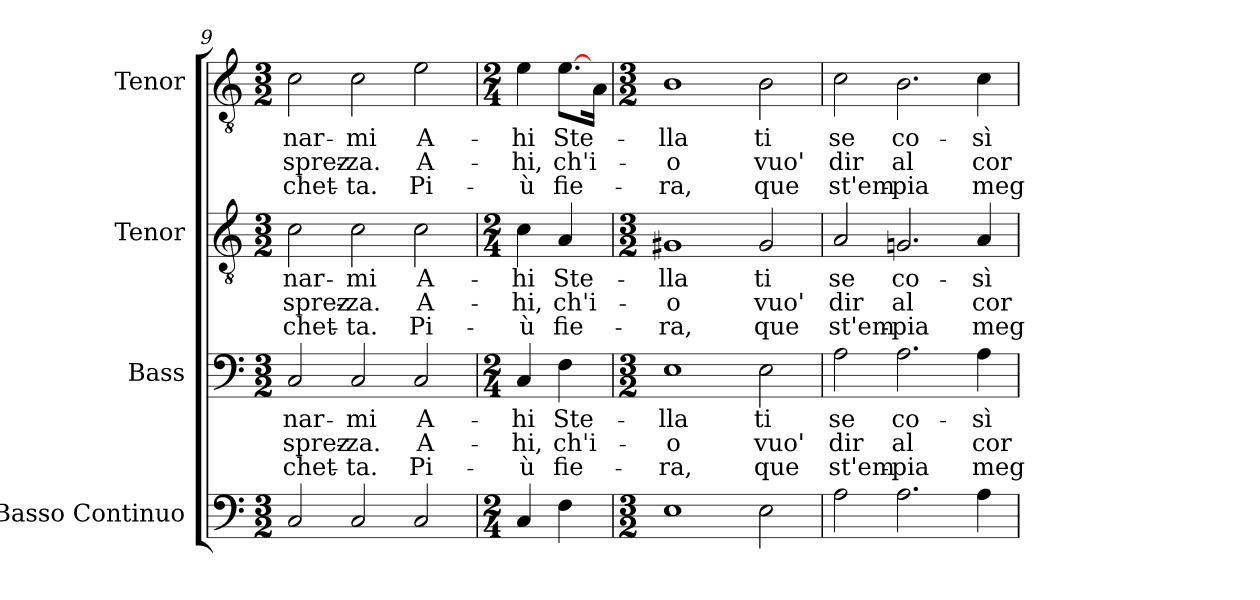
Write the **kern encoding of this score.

**kern	**kern	**text	**text	**text	**kern	**text	**text	**text	**kern	**text	**text	**text
*part4	*part3	*part3	*part3	*part3	*part2	*part2	*part2	*part2	*part1	*part1	*part1	*part1
*staff4	*staff3	*staff3	*staff3	*staff3	*staff2	*staff2	*staff2	*staff2	*staff1	*staff1	*staff1	*staff1
*I"Basso Continuo	*I"Bass	*	*	*	*I"Tenor	*	*	*	*I"Tenor	*	*	*
*	*I'B.	*	*	*	*I'T.	*	*	*	*I'T.	*	*	*
*clefF4	*clefF4	*	*	*	*clefGv2	*	*	*	*clefGv2	*	*	*
*ITrd7c12	*	*	*	*	*ITrd7c12	*	*	*	*ITrd7c12	*	*	*
*k[]	*k[]	*	*	*	*k[]	*	*	*	*k[]	*	*	*
*C:	*C:	*	*	*	*C:	*	*	*	*C:	*	*	*
*M3/2	*M3/2	*	*	*	*M3/2	*	*	*	*M3/2	*	*	*
=9	=9	=9	=9	=9	=9	=9	=9	=9	=9	=9	=9	=9
!	!	!LO:LY:b:color=#000000	!LO:LY:b:color=#000000	!LO:LY:b:color=#000000	!	!	!	!	!	!	!	!
!	!	!	!	!	!	!LO:LY:b:color=#000000	!LO:LY:b:color=#000000	!LO:LY:b:color=#000000	!	!	!	!
!	!	!	!	!	!	!	!	!	!	!LO:LY:b:color=#000000	!LO:LY:b:color=#000000	!LO:LY:b:color=#000000
2CCi/	2Ci/	-nar-	sprez-	-chet-	2Ci\	-nar-	sprez-	-chet-	2Ci\	-nar-	sprez-	-chet-
!	!	!LO:LY:b:color=#000000	!LO:LY:b:color=#000000	!LO:LY:b:color=#000000	!	!	!	!	!	!	!	!
!	!	!	!	!	!	!LO:LY:b:color=#000000	!LO:LY:b:color=#000000	!LO:LY:b:color=#000000	!	!	!	!
!	!	!	!	!	!	!	!	!	!	!LO:LY:b:color=#000000	!LO:LY:b:color=#000000	!LO:LY:b:color=#000000
2CCi/	2Ci/	-mi	-za.	-ta.	2Ci\	-mi	-za.	-ta.	2Ci\	-mi	-za.	-ta.
!	!	!LO:LY:b:color=#000000	!LO:LY:b:color=#000000	!LO:LY:b:color=#000000	!	!	!	!	!	!	!	!
!	!	!	!	!	!	!LO:LY:b:color=#000000	!LO:LY:b:color=#000000	!LO:LY:b:color=#000000	!	!	!	!
!	!	!	!	!	!	!	!	!	!	!LO:LY:b:color=#000000	!LO:LY:b:color=#000000	!LO:LY:b:color=#000000
2CCi/	2Ci/	A-	A-	Pi-	2Ci\	A-	A-	Pi-	2Ei\	A-	A-	Pi-
!!LO:PB:g=z
=10	=10	=10	=10	=10	=10	=10	=10	=10	=10	=10	=10	=10
*M2/4	*M2/4	*	*	*	*M2/4	*	*	*	*M2/4	*	*	*
!	!	!LO:LY:b:color=#000000	!LO:LY:b:color=#000000	!LO:LY:b:color=#000000	!	!	!	!	!	!	!	!
!	!	!	!	!	!	!LO:LY:b:color=#000000	!LO:LY:b:color=#000000	!LO:LY:b:color=#000000	!	!	!	!
!	!	!	!	!	!	!	!	!	!	!LO:LY:b:color=#000000	!LO:LY:b:color=#000000	!LO:LY:b:color=#000000
4CCi/	4Ci/	-hi	-hi,	-ù	4Ci\	-hi	-hi,	-ù	4Ei\	-hi	-hi,	-ù
!	!	!LO:LY:b:color=#000000	!LO:LY:b:color=#000000	!LO:LY:b:color=#000000	!	!	!	!	!	!	!	!
!	!	!	!	!	!	!LO:LY:b:color=#000000	!LO:LY:b:color=#000000	!LO:LY:b:color=#000000	!	!	!	!
!	!	!	!	!	!	!	!	!	!	!LO:LY:b:color=#000000	!LO:LY:b:color=#000000	!LO:LY:b:color=#000000
4FFi\	4Fi\	Ste-	ch'i-	fie-	4AAi/	Ste-	ch'i-	fie-	[8.Ei\L	Ste-	ch'i-	fie-
.	.	.	.	.	.	.	.	.	16AAi\Jk	.	.	.
=11	=11	=11	=11	=11	=11	=11	=11	=11	=11	=11	=11	=11
*M3/2	*M3/2	*	*	*	*M3/2	*	*	*	*M3/2	*	*	*
!	!	!LO:LY:b:color=#000000	!LO:LY:b:color=#000000	!LO:LY:b:color=#000000	!	!	!	!	!	!	!	!
!	!	!	!	!	!	!LO:LY:b:color=#000000	!LO:LY:b:color=#000000	!LO:LY:b:color=#000000	!	!	!	!
!	!	!	!	!	!	!	!	!	!	!LO:LY:b:color=#000000	!LO:LY:b:color=#000000	!LO:LY:b:color=#000000
1EEi	1Ei	-lla	-o	-ra,	1GG#Xi	-lla	-o	-ra,	1BBi	-lla	-o	-ra,
!	!	!LO:LY:b:color=#000000	!LO:LY:b:color=#000000	!LO:LY:b:color=#000000	!	!	!	!	!	!	!	!
!	!	!	!	!	!	!LO:LY:b:color=#000000	!LO:LY:b:color=#000000	!LO:LY:b:color=#000000	!	!	!	!
!	!	!	!	!	!	!	!	!	!	!LO:LY:b:color=#000000	!LO:LY:b:color=#000000	!LO:LY:b:color=#000000
2EEi\	2Ei\	ti	vuo'	que	2GG#i/	ti	vuo'	que	2BBi\	ti	vuo'	que
=12	=12	=12	=12	=12	=12	=12	=12	=12	=12	=12	=12	=12
!	!	!LO:LY:b:color=#000000	!LO:LY:b:color=#000000	!LO:LY:b:color=#000000	!	!	!	!	!	!	!	!
!	!	!	!	!	!	!LO:LY:b:color=#000000	!LO:LY:b:color=#000000	!LO:LY:b:color=#000000	!	!	!	!
!	!	!	!	!	!	!	!	!	!	!LO:LY:b:color=#000000	!LO:LY:b:color=#000000	!LO:LY:b:color=#000000
2AAi\	2Ai\	se	dir	st'em-	2AAi/	se	dir	st'em-	2Ci\	se	dir	st'em-
!	!	!LO:LY:b:color=#000000	!LO:LY:b:color=#000000	!LO:LY:b:color=#000000	!	!	!	!	!	!	!	!
!	!	!	!	!	!	!LO:LY:b:color=#000000	!LO:LY:b:color=#000000	!LO:LY:b:color=#000000	!	!	!	!
!	!	!	!	!	!	!	!	!	!	!LO:LY:b:color=#000000	!LO:LY:b:color=#000000	!LO:LY:b:color=#000000
2.AAi\	2.Ai\	co-	al	-pia	2.GGni/	co-	al	-pia	2.BBi\	co-	al	-pia
!	!	!LO:LY:b:color=#000000	!LO:LY:b:color=#000000	!LO:LY:b:color=#000000	!	!	!	!	!	!	!	!
!	!	!	!	!	!	!LO:LY:b:color=#000000	!LO:LY:b:color=#000000	!LO:LY:b:color=#000000	!	!	!	!
!	!	!	!	!	!	!	!	!	!	!LO:LY:b:color=#000000	!LO:LY:b:color=#000000	!LO:LY:b:color=#000000
4AAi\	4Ai\	-sì	cor	meg-	4AAi/	-sì	cor	meg-	4Ci\	-sì	cor	meg-
=	=	=	=	=	=	=	=	=	=	=	=	=
*-	*-	*-	*-	*-	*-	*-	*-	*-	*-	*-	*-	*-
